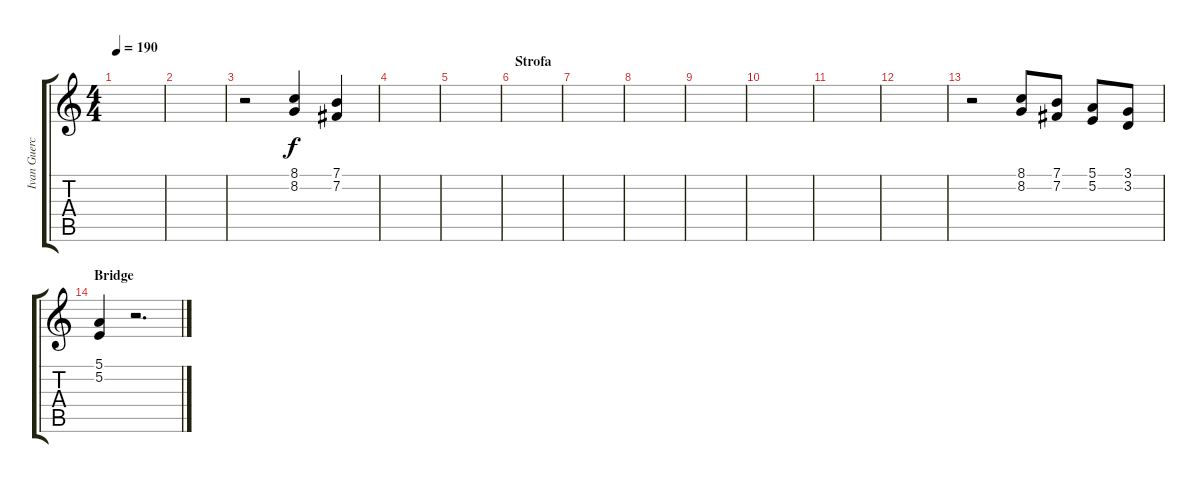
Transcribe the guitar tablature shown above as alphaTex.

\track ("Ivan Guercio Troio" "Ivan Guerc") {instrument brasssection}
\staff {score tabs}
\tuning (E4 B3 G3 D3 A2 E2) {hide}
\ts (4 4)
\tempo 190
\clef g2
\ks c
|
|
r.2 (8.1 8.2).4 (7.1 7.2).4 |
|
|
\section ("" "Strofa")
|
|
|
|
|
|
|
r.2 (8.1 8.2).8 (7.1 7.2).8 (5.1 5.2).8 (3.1 3.2).8 |
\section ("" "Bridge")
(5.1 5.2).4 r.2{d}
